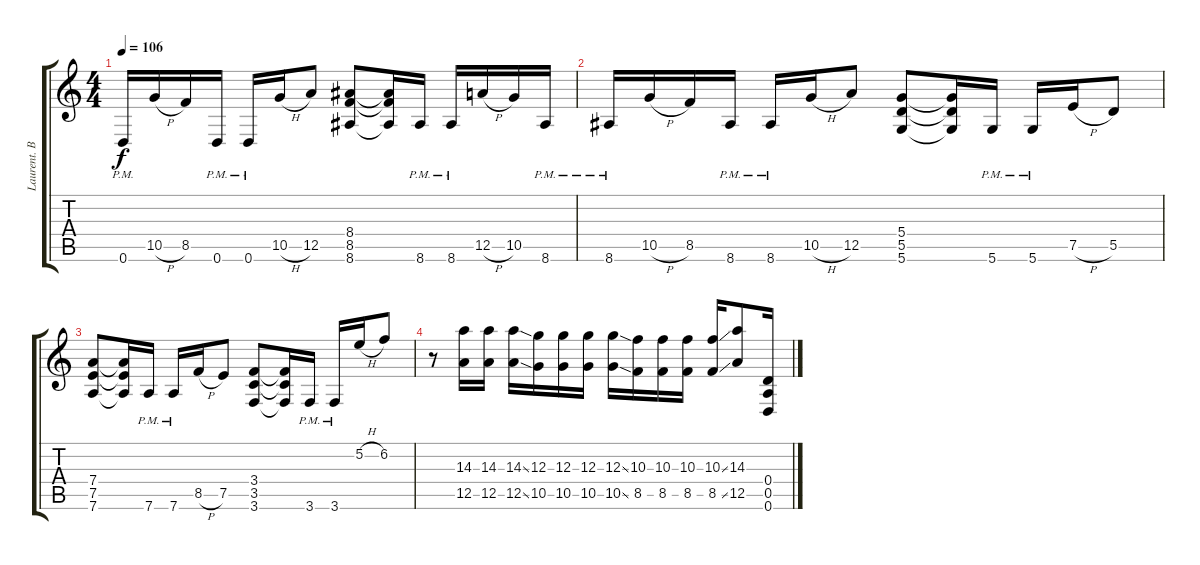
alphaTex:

\track ("Laurent. B (Lead)" "Laurent. B") {instrument overdrivenguitar}
\staff {score tabs}
\tuning (E4 B3 G3 D3 A2 D2) {hide}
\ts (4 4)
\tempo 106
\clef g2
\ks c
0.6{pm}.16{dy f} 10.5{h}.16 8.5.16 0.6{pm}.16 0.6{pm}.16 10.5{h}.16 12.5.8 (8.4 8.5 8.6).8 (8.4{t} 8.5{t} 8.6{t}).16 8.6{pm}.16 8.6{pm}.16 12.5{h}.16 10.5.16 8.6{pm}.16 |
8.6{pm}.16 10.5{h}.16 8.5.16 8.6{pm}.16 8.6{pm}.16 10.5{h}.16 12.5.8 (5.4 5.5 5.6).8 (5.4{t} 5.5{t} 5.6{t}).16 5.6{pm}.16 5.6{pm}.16 7.5{h}.16 5.5.8 |
(7.4 7.5 7.6).8 (7.4{t} 7.5{t} 7.6{t}).16 7.6{pm}.16 7.6{pm}.16 8.5{h}.16 7.5.8 (3.4 3.5 3.6).8 (3.4{t} 3.5{t} 3.6{t}).16 3.6{pm}.16 3.6{pm}.16 5.2{h}.16 6.2.8 |
r.8 (14.3 12.5).16 (14.3 12.5).16 (14.3{ss} 12.5{ss}).16 (12.3 10.5).16 (12.3 10.5).16 (12.3 10.5).16 (12.3{ss} 10.5{ss}).16 (10.3 8.5).16 (10.3 8.5).16 (10.3 8.5).16 (10.3{ss} 8.5{ss}).16 (14.3 12.5).8 (0.4 0.5 0.6).16
